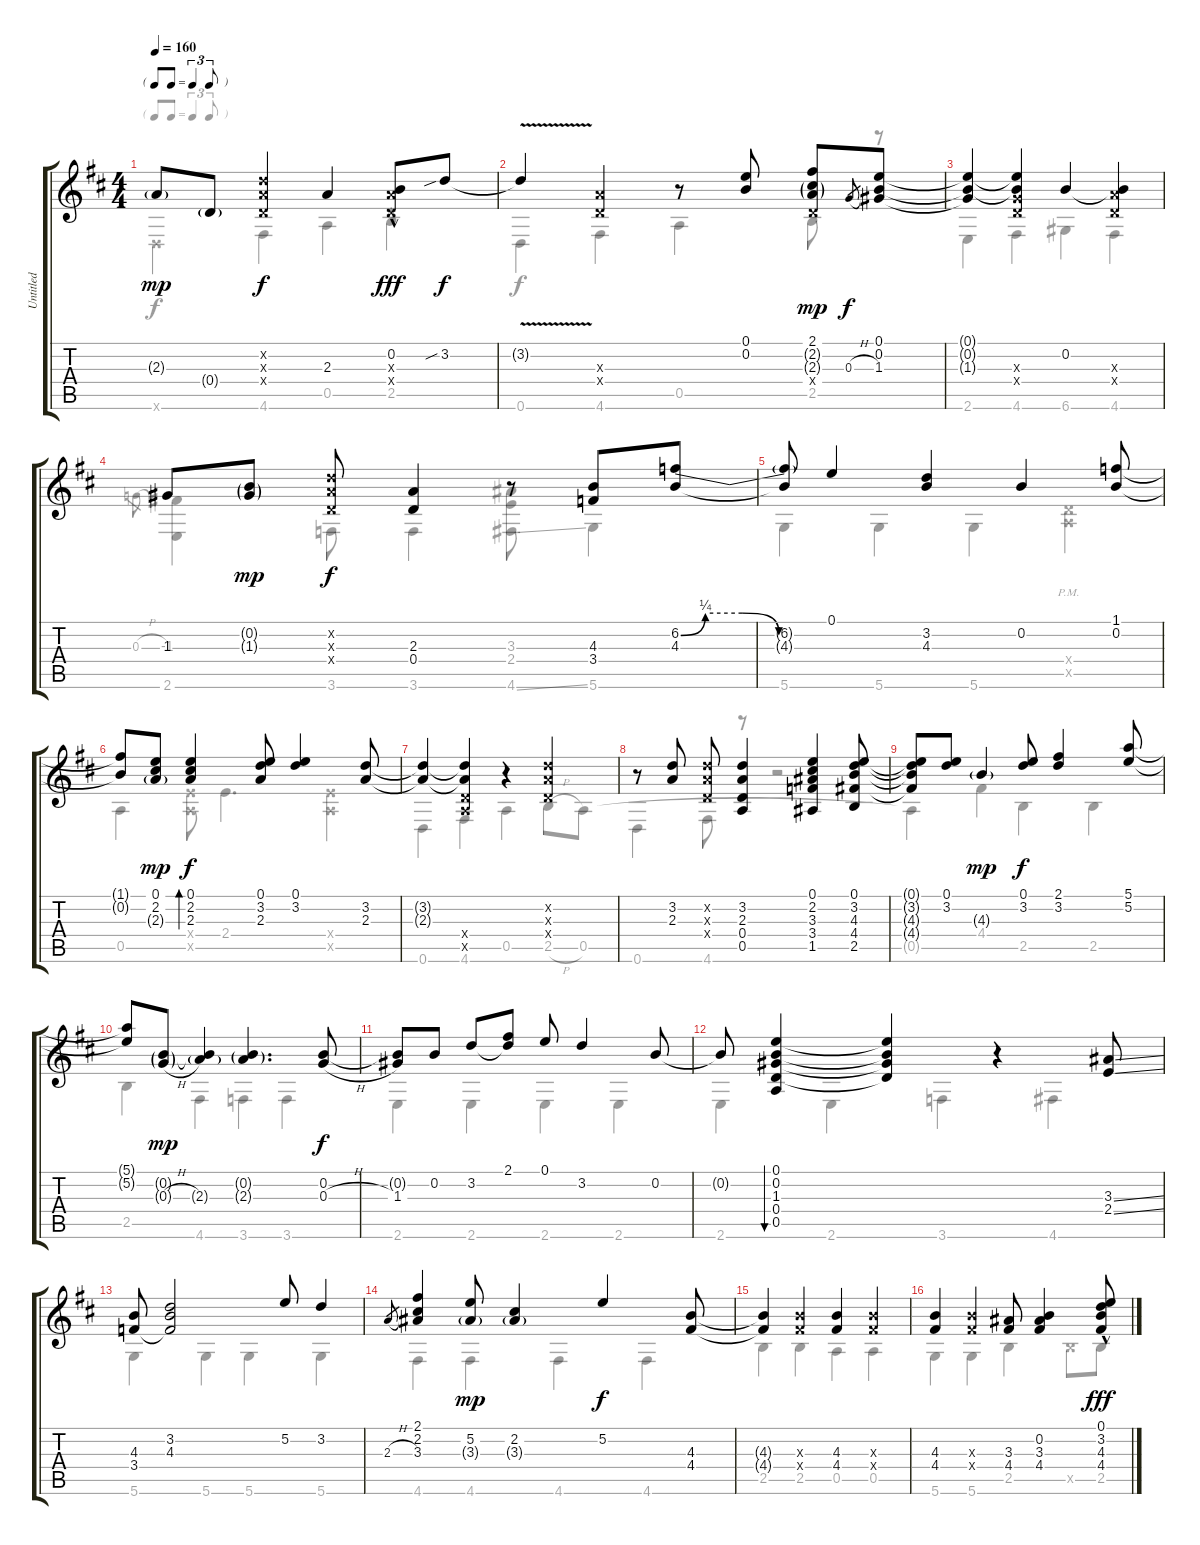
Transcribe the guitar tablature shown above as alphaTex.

\track ("Untitled" "Untitled") {instrument acousticguitarsteel}
\staff {score tabs}
\tuning (E4 B3 G3 D3 A2 D2) {hide}
\voice
\ts (4 4)
\tf triplet8th
\tempo 160
\clef g2
\ks d
2.3{g}.8{dy mp} 0.4{g}.8 (3.2{x} 2.3{x} 0.4{x}).4{dy f} 2.3.4 (0.2{hac} 2.3{hac x} 0.4{hac x}).8{dy fff} 3.2{sib}.8{dy f} |
3.2{v t}.4 (2.3{x} 0.4{x}).4 r.8 (0.1 0.2).8 (2.1 2.2{g} 2.3{g} 0.4{x}).8{dy mp} 0.3{h}.8{gr dy f} (0.1 0.2 1.3).8 |
(0.1{t} 0.2{t} 1.3{t}).4 (0.1{t} 0.2{t} 0.3{x} 0.4{x}).4 0.2.4 (0.2{t} 2.3{x} 0.4{x}).4 |
1.3.8 (0.2{g} 1.3{g}).8{dy mp} (3.2{x} 2.3{x} 0.4{x}).8{dy f} (2.3 0.4).4 r.8 (4.3 3.4).8 (6.2{be (custom 0 0 10 1 25 1 40 0 60 0)} 4.3).8 |
(6.2{t} 4.3{t}).8 0.1.4 (3.2 4.3).4 0.2.4 (1.1 0.2).8 |
(1.1{t} 0.2{t}).8 (0.1 2.2 2.3{g}).8{dy mp} (0.1 2.2 2.3).4{bd 30 dy f} (0.1 3.2 2.3).8 (0.1 3.2).4 (3.2 2.3).8 |
(3.2{t} 2.3{t}).4 (3.2{t} 2.3{t} 0.4{x} 0.5{x}).4 r.4 (3.2{x} 2.3{x} 0.4{x}).4 |
r.8 (3.2 2.3).8 (3.2{x} 2.3{x} 0.4{x}).8 (3.2 2.3 0.4 0.5).4 (0.1 2.2 3.3 3.4 1.5).4 (0.1 3.2 4.3 4.4 2.5).8 |
(0.1{t} 3.2{t} 4.3{t} 4.4{t}).8 (0.1 3.2).8 4.3{g}.4{dy mp} (0.1 3.2).8{dy f} (2.1 3.2).4 (5.1 5.2).8 |
(5.1{t} 5.2{t}).8 (0.2{g} 0.3{h g}).8{dy mp} (0.2{t} 2.3{g}).4 (0.2{g} 2.3{g}).4{d} (0.2 0.3{h}).8{dy f} |
(0.2{t} 1.3).8 0.2.8 3.2.8 (2.1 3.2{t}).8 0.1.8 3.2.4 0.2.8 |
0.2{t}.8 (0.1 0.2 1.3 0.4 0.5).4{bu 30} (0.1{t} 0.2{t} 1.3{t} 0.4{t}).4 r.4 (3.3{ss} 2.4{ss}).8 |
(4.3 3.4).8 (3.2 4.3 3.4{t}).2 5.2.8 3.2.4 |
2.3{h}.8{gr} (2.1 2.2 3.3).4 (5.2 3.3{g}).8{dy mp} (2.2 3.3{g}).4 5.2.4{dy f} (4.3 4.4).8 |
(4.3{t} 4.4{t}).4 (4.3{x} 4.4{x}).4 (4.3 4.4).4 (4.3{x} 4.4{x}).4 |
(4.3 4.4).4 (4.3{x} 4.4{x}).4 (3.3 4.4).8 (0.2 3.3 4.4).4 (0.1{hac} 3.2{hac} 4.3{hac} 4.4{hac}).8{dy fff}
\voice
\clef g2
\ottava regular
\simile none
\ks d
0.6{x}.4{dy f} 4.6.4 0.5.4 2.5{hac}.4{dy fff} |
0.6.4{dy f} 4.6.4 0.5.4 2.5.8 r.8 |
2.6.4 4.6.4 6.6.4 4.6.4 |
0.3{h}.8{gr} (-1.3 2.6).4 3.6.8 3.6.4 (3.3 2.4 4.6{ss}).8 5.6.4 |
5.6.4 5.6.4 5.6.4 (0.4{pm x} 0.5{pm x}).4 |
0.5.4 (2.4{x} 0.5{x}).8 2.4.4{d} (2.4{x} 0.5{x}).4 |
0.6.4 4.6.4 0.5.4 2.5{h}.8 0.5.8 |
0.6.4 4.6.8 r.8 r.2 |
0.5{t}.4 4.4.4 2.5.4 2.5.4 |
2.5.4 4.6.4 3.6.4 3.6.4 |
2.6.4 2.6.4 2.6.4 2.6.4 |
2.6.4 2.6.4 3.6.4 4.6.4 |
5.6.4 5.6.4 5.6.4 5.6.4 |
4.6.4 4.6.4 4.6.4 4.6.4 |
2.5.4 2.5.4 0.5.4 0.5.4 |
5.6.4 5.6.4 2.5.4 2.5{x}.8 2.5.8
